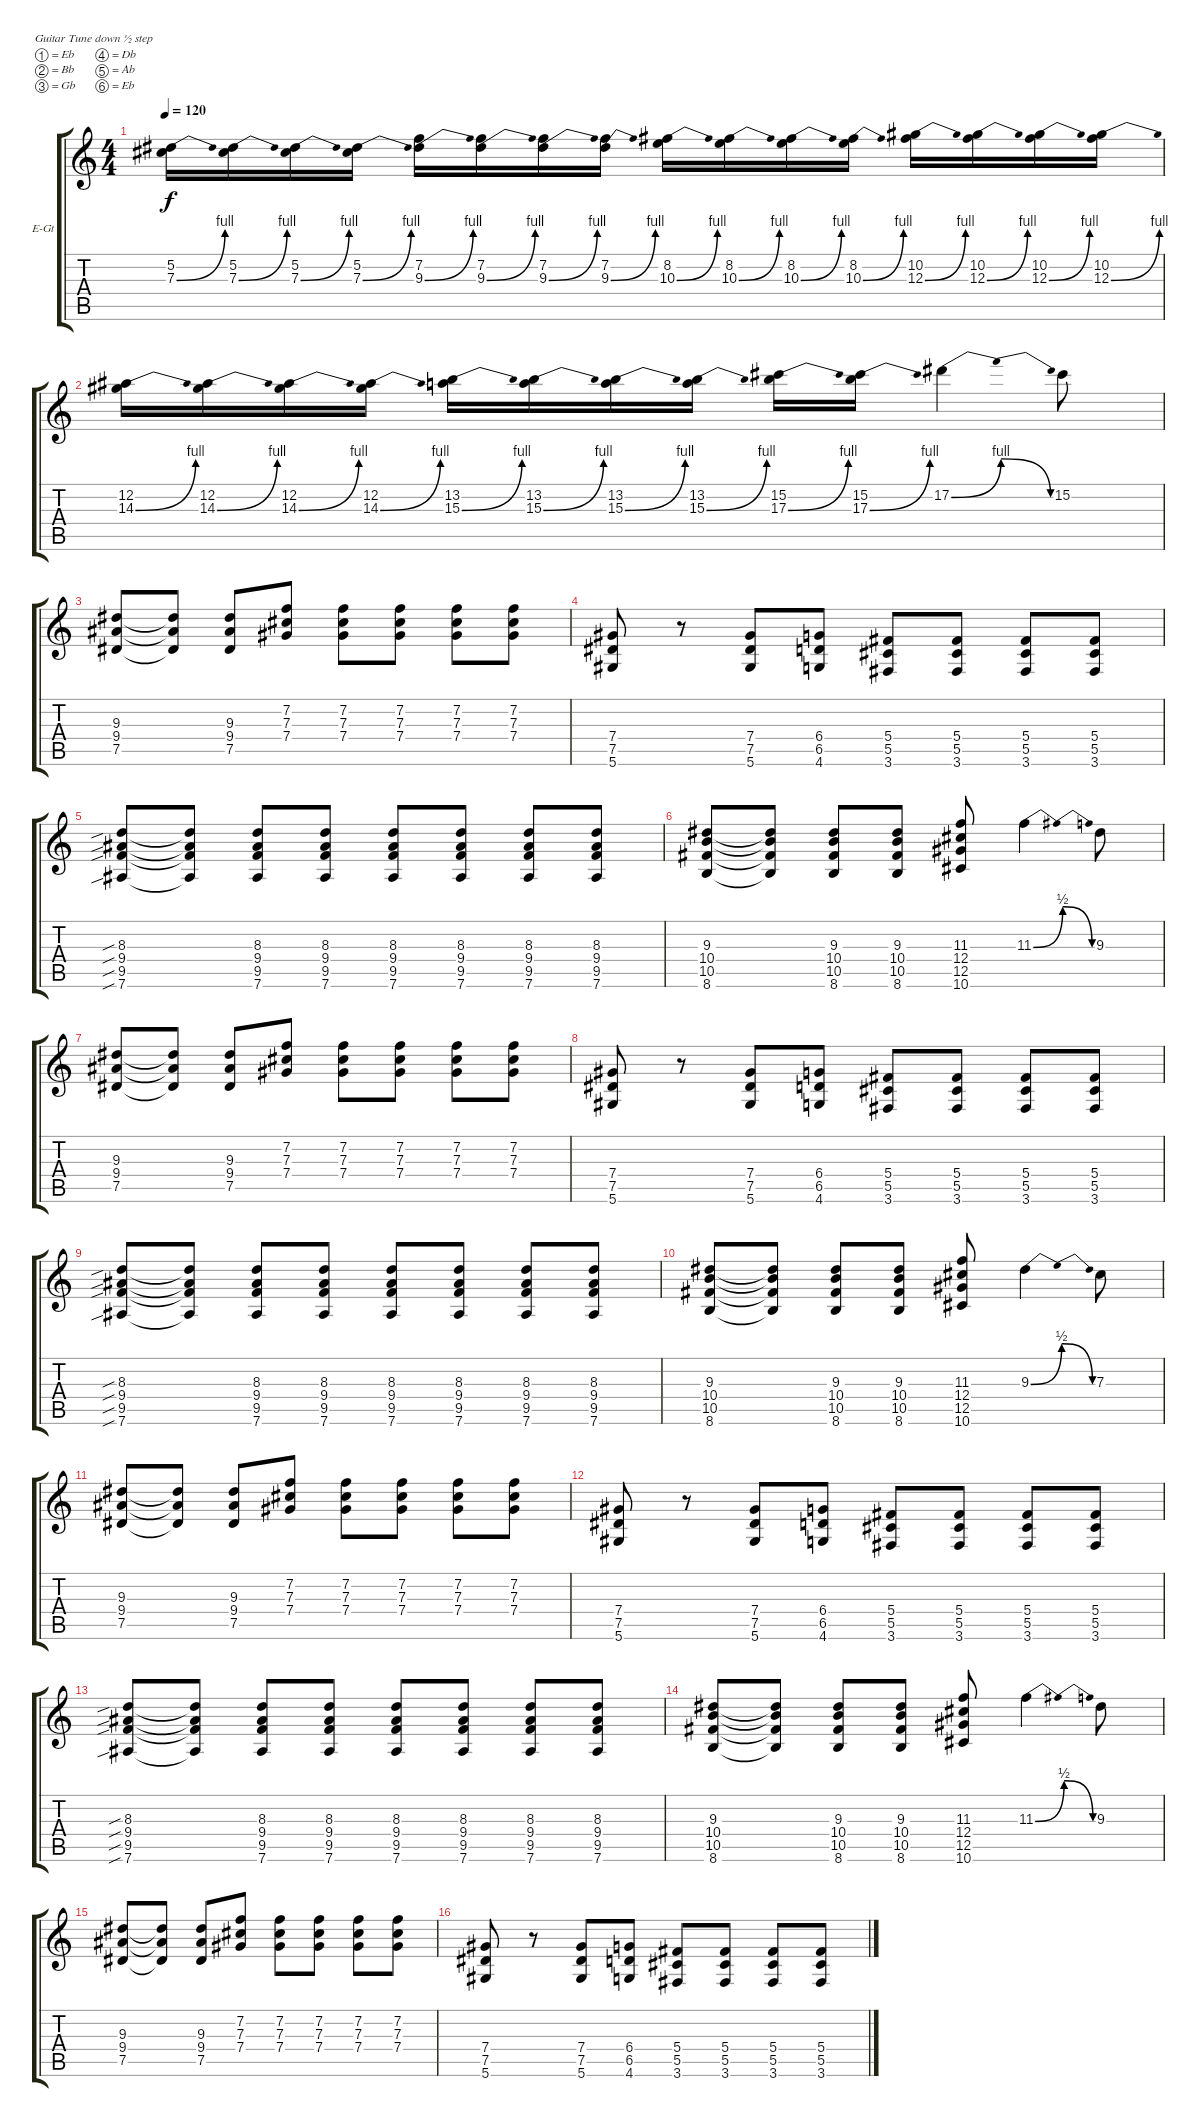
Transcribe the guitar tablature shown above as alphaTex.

\defaultSystemsLayout 4
\bracketExtendMode groupsimilarinstruments
\firstSystemTrackNameOrientation horizontal
\otherSystemsTrackNameOrientation horizontal
\track ("Electric Guitar" "E-Gt") {instrument distortionguitar}
\staff {score tabs}
\tuning (Eb4 Bb3 Gb3 Db3 Ab2 Eb2)
\ts (4 4)
\tempo 120
\clef g2
\ks c
(5.2 7.3{be (bend 0 0 15 4)}).16{dy f} (5.2 7.3{be (bend 0 0 15 4)}).16 (5.2 7.3{be (bend 0 0 15 4)}).16 (5.2 7.3{be (bend 0 0 15 4)}).16 (7.2 9.3{be (bend 0 0 15 4)}).16 (7.2 9.3{be (bend 0 0 15 4)}).16 (7.2 9.3{be (bend 0 0 15 4)}).16 (7.2 9.3{be (bend 0 0 15 4)}).16 (8.2 10.3{be (bend 0 0 15 4)}).16 (8.2 10.3{be (bend 0 0 15 4)}).16 (8.2 10.3{be (bend 0 0 15 4)}).16 (8.2 10.3{be (bend 0 0 15 4)}).16 (10.2 12.3{be (bend 0 0 15 4)}).16 (10.2 12.3{be (bend 0 0 15 4)}).16 (10.2 12.3{be (bend 0 0 15 4)}).16 (10.2 12.3{be (bend 0 0 15 4)}).16 |
(12.2 14.3{be (bend 0 0 15 4)}).16 (12.2 14.3{be (bend 0 0 15 4)}).16 (12.2 14.3{be (bend 0 0 15 4)}).16 (12.2 14.3{be (bend 0 0 15 4)}).16 (13.2 15.3{be (bend 0 0 15 4)}).16 (13.2 15.3{be (bend 0 0 15 4)}).16 (13.2 15.3{be (bend 0 0 15 4)}).16 (13.2 15.3{be (bend 0 0 15 4)}).16 (15.2 17.3{be (bend 0 0 15 4)}).16 (15.2 17.3{be (bend 0 0 15 4)}).16 17.2{be (bendrelease 0 0 10.2 4 20.4 4 30 0)}.4 15.2.8 |
(9.4 7.5 9.3).8 (7.5{t} 9.4{t} 9.3{t}).8 (7.5 9.4 9.3).8 (7.2 7.3 7.4).8 (7.4 7.3 7.2).8 (7.2 7.3 7.4).8 (7.4 7.3 7.2).8 (7.4 7.3 7.2).8 |
(5.6 7.5 7.4).8 r.8 (5.6 7.5 7.4).8 (4.6 6.5 6.4).8 (3.6 5.4 5.5).8 (3.6 5.4 5.5).8 (3.6 5.5 5.4).8 (3.6 5.5 5.4).8 |
(7.6{sib} 9.5{sib} 9.4{sib} 8.3{sib}).8 (7.6{t} 9.5{t} 9.4{t} 8.3{t}).8 (7.6 9.5 9.4 8.3).8 (7.6 9.5 9.4 8.3).8 (7.6 9.5 9.4 8.3).8 (7.6 9.5 9.4 8.3).8 (7.6 9.5 9.4 8.3).8 (7.6 9.5 9.4 8.3).8 |
(8.6 10.5 10.4 9.3).8 (8.6{t} 10.5{t} 10.4{t} 9.3{t}).8 (8.6 10.5 10.4 9.3).8 (8.6 10.5 10.4 9.3).8 (10.6 12.5 12.4 11.3).8 11.3{be (bendrelease 0 0 10.2 2 20.4 2 30 0)}.4 9.3.8 |
(9.4 7.5 9.3).8 (7.5{t} 9.4{t} 9.3{t}).8 (7.5 9.4 9.3).8 (7.2 7.3 7.4).8 (7.4 7.3 7.2).8 (7.2 7.3 7.4).8 (7.4 7.3 7.2).8 (7.4 7.3 7.2).8 |
(5.6 7.5 7.4).8 r.8 (5.6 7.5 7.4).8 (4.6 6.5 6.4).8 (3.6 5.4 5.5).8 (3.6 5.4 5.5).8 (3.6 5.5 5.4).8 (3.6 5.5 5.4).8 |
(7.6{sib} 9.5{sib} 9.4{sib} 8.3{sib}).8 (7.6{t} 9.5{t} 9.4{t} 8.3{t}).8 (7.6 9.5 9.4 8.3).8 (7.6 9.5 9.4 8.3).8 (7.6 9.5 9.4 8.3).8 (7.6 9.5 9.4 8.3).8 (7.6 9.5 9.4 8.3).8 (7.6 9.5 9.4 8.3).8 |
(8.6 10.5 10.4 9.3).8 (8.6{t} 10.5{t} 10.4{t} 9.3{t}).8 (8.6 10.5 10.4 9.3).8 (8.6 10.5 10.4 9.3).8 (10.6 12.5 12.4 11.3).8 9.3{be (bendrelease 0 0 10.2 2 20.4 2 30 0)}.4 7.3.8 |
(9.4 7.5 9.3).8 (7.5{t} 9.4{t} 9.3{t}).8 (7.5 9.4 9.3).8 (7.2 7.3 7.4).8 (7.4 7.3 7.2).8 (7.2 7.3 7.4).8 (7.4 7.3 7.2).8 (7.4 7.3 7.2).8 |
(5.6 7.5 7.4).8 r.8 (5.6 7.5 7.4).8 (4.6 6.5 6.4).8 (3.6 5.4 5.5).8 (3.6 5.4 5.5).8 (3.6 5.5 5.4).8 (3.6 5.5 5.4).8 |
(7.6{sib} 9.5{sib} 9.4{sib} 8.3{sib}).8 (7.6{t} 9.5{t} 9.4{t} 8.3{t}).8 (7.6 9.5 9.4 8.3).8 (7.6 9.5 9.4 8.3).8 (7.6 9.5 9.4 8.3).8 (7.6 9.5 9.4 8.3).8 (7.6 9.5 9.4 8.3).8 (7.6 9.5 9.4 8.3).8 |
(8.6 10.5 10.4 9.3).8 (8.6{t} 10.5{t} 10.4{t} 9.3{t}).8 (8.6 10.5 10.4 9.3).8 (8.6 10.5 10.4 9.3).8 (10.6 12.5 12.4 11.3).8 11.3{be (bendrelease 0 0 10.2 2 20.4 2 30 0)}.4 9.3.8 |
(9.4 7.5 9.3).8 (7.5{t} 9.4{t} 9.3{t}).8 (7.5 9.4 9.3).8 (7.2 7.3 7.4).8 (7.4 7.3 7.2).8 (7.2 7.3 7.4).8 (7.4 7.3 7.2).8 (7.4 7.3 7.2).8 |
(5.6 7.5 7.4).8 r.8 (5.6 7.5 7.4).8 (4.6 6.5 6.4).8 (3.6 5.4 5.5).8 (3.6 5.4 5.5).8 (3.6 5.5 5.4).8 (3.6 5.5 5.4).8
